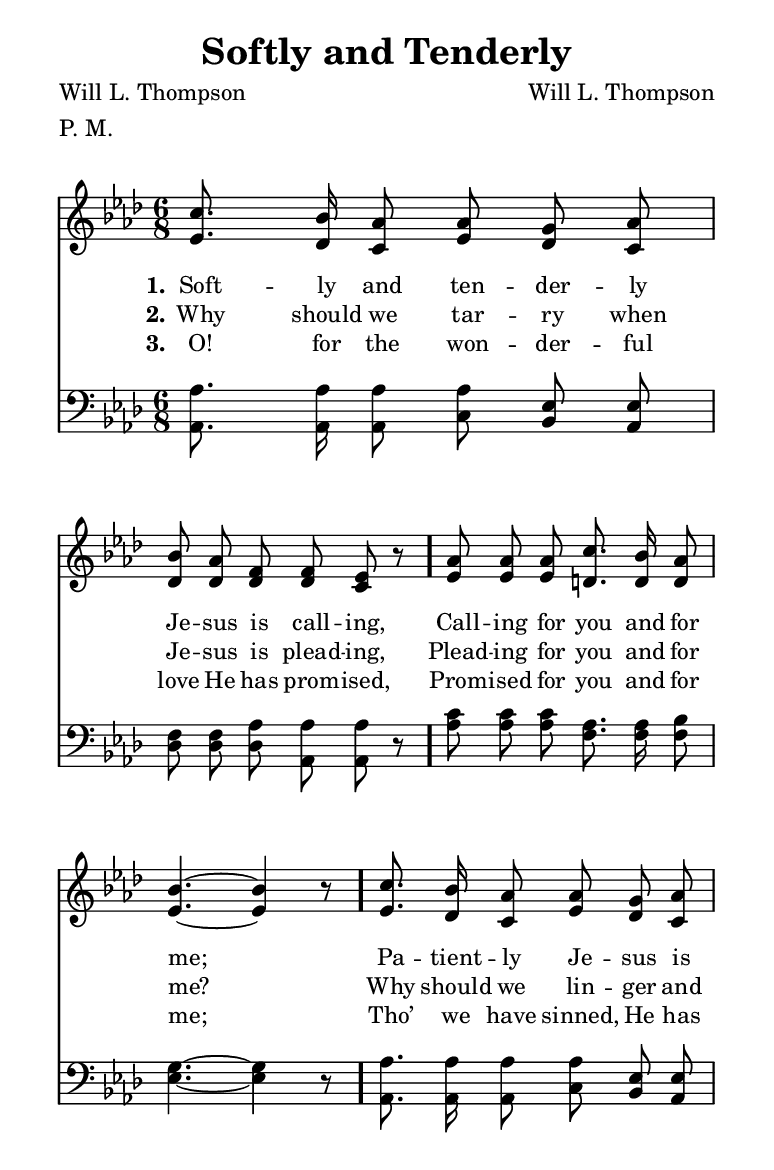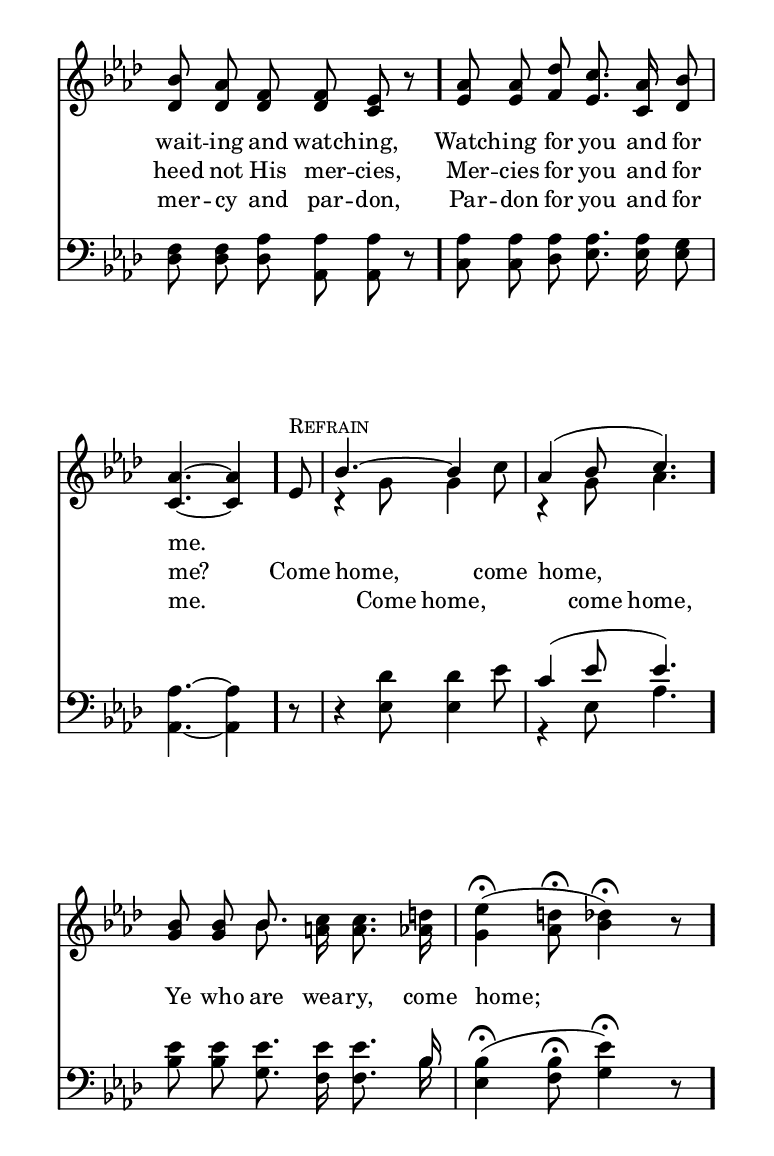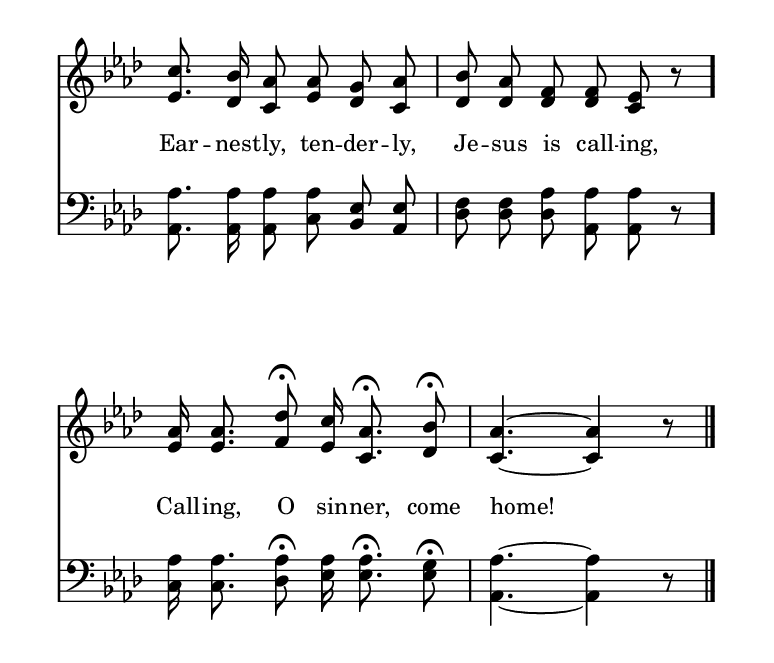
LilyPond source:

\include "common/global.ily"
\paper {
  \include "common/paper.ily"
}

\header{
  hymnnumber = "118"
  title = "Softly and Tenderly"
  tunename = ""
  meter = "P. M."
  poet = "Will L. Thompson"
  composer = "Will L. Thompson"
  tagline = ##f
}

ta = { \tempo 8=120 }
tb = { \tempo 8=60 }

global = {
  \include "common/overrides.ily"
  \override Staff.TimeSignature.style = #'numbered
  \time 6/8
  \override Score.MetronomeMark.transparent = ##t % hide all fermata changes too
  \ta
  \key aes \major
  \autoBeamOff
}

patternA = { c8. bes16 aes8 aes g aes | bes aes f f ees c | }
patternB = { aes8 aes aes c8. bes16 aes8 | bes4. ~ bes4 c8 | }
patternC = { aes8 aes des c8. aes16 bes8 | aes4. ~ aes4 }

notesSoprano = {
\global
\relative c'' {

  c8. bes16 aes8 aes g aes | bes aes f f ees r |
  aes8 aes aes c8. bes16 aes8 | bes4. ~ bes4 r8 |
  c8. bes16 aes8 aes g aes | bes aes f f ees r |
  aes8 aes des c8. aes16 bes8 | aes4. ~ aes4

  \eogbreak
  << s^\markup { \small \caps "Refrain" }
  { ees8 | bes'4. ~ bes4 c8 | aes4( bes8 c4.) } >>
  bes8 bes bes8. c16 c8. d16 | \tb ees4( \fermata d8 \fermata des4) \fermata r8 |
  \ta c8. bes16 aes8 aes g aes | bes aes f f ees r |
  aes16 aes8. \tb des8 \fermata \ta c16 \tb aes8. \fermata bes8 \fermata \ta | aes4. ~ aes4 r8 |

  \bar "|."

}
}

notesAlto = {
\global
\relative e' {

  \changePitch \patternA { ees des c ees des c | des des des des c r }
  \changePitch \patternB { ees ees ees d d d | ees ees r }
  \changePitch \patternA { ees des c ees des c | des des des des c r }
  \changePitch \patternC { ees ees f ees c des | c c }

  r8 | r4 g'8 g4 r8 | r4 g8 aes4. |
  g8 g bes8. a16 a8. aes16 | g4( aes8 bes4) r8 |
  \changePitch \patternA { ees, des c ees des c | des des des des c r }
  ees16 ees8. f8 ees16 c8. des8 | c4. ~ c4 r8 |

}
}

notesTenor = {
\global
\relative a {

  \changePitch \patternA { aes aes aes aes ees ees | f f aes aes aes r }
  \changePitch \patternB { c c c aes aes bes | g g r }
  \changePitch \patternA { aes aes aes aes ees ees | f f aes aes aes r }
  \changePitch \patternC { aes aes aes aes aes g | aes aes }

  r8 | r4 des8 des4 ees8 | c4( ees8 ees4.) |
  ees8 ees ees8. ees16 ees8. bes16 | bes4( bes8 ees4) r8 |
  \changePitch \patternA { aes, aes aes aes ees ees | f f aes aes aes r }
  aes16 aes8. aes8 aes16 aes8. g8 | aes4. ~ aes4 r8

}
}

notesBass = {
\global
\relative f, {

  \changePitch \patternA { aes aes aes c bes aes | des des des aes aes r }
  \changePitch \patternB { aes' aes aes f f f | ees ees r }
  \changePitch \patternA { aes, aes aes c bes aes | des des des aes aes r }
  \changePitch \patternC { c c des ees ees ees | aes, aes }

  r8 | r4 ees'8 ees4 r8 | r4 ees8 aes4. |
  bes8 bes g8. f16 f8. bes16 | ees,4( \fermata f8 \fermata g4) \fermata r8 |
  \changePitch \patternA { aes, aes aes c bes aes | des des des aes aes r }
  c16 c8. des8 \fermata ees16 ees8. \fermata ees8 \fermata | aes,4. ~ aes4 r8

}
}

Refrain = \lyricmode {

Come home, come home, \bar "."
Ye who are wea -- ry, come home; \bar "."
Ear -- nest -- ly, ten -- der -- ly, Je -- sus is call -- ing, \bar "."
Call -- ing, O sin -- ner, come home! \bar "."

}

wordsA = \lyricmode {
\set stanza = "1."

Soft -- ly and ten -- der -- ly Je -- sus is call -- ing, \bar "."
Call -- ing for you and for me; \bar "."
Pa -- tient -- ly Je -- sus is wait -- ing and watch -- ing, \bar "."
Watch -- ing for you and for me. \bar "."

}

wordsB = \lyricmode {
\set stanza = "2."

Why should we tar -- ry when Je -- sus is plead -- ing,
Plead -- ing for you and for me?
Why should we lin -- ger and heed not His mer -- cies,
Mer -- cies for you and for me?

\Refrain

}

wordsC = \lyricmode {
\set stanza = "3."

O! for the won -- der -- ful love He has prom -- ised,
Prom -- ised for you and for me;
Tho’ we have sinned, He has mer -- cy and par -- don,
Par -- don for you and for me.

}

underWords = \lyricmode {

{ \repeat unfold 36 { \skip 4 } }
Come home, come home,

}

\score {
  \context ChoirStaff <<
    \context Staff = upper <<
      \set ChoirStaff.systemStartDelimiter = #'SystemStartBar
      \set ChoirStaff.printPartCombineTexts = ##f
      \partcombine #'(2 . 9) \notesSoprano \notesAlto
      \context NullVoice = sopranos { \voiceOne << \notesSoprano >> }
      \context NullVoice = altos { \voiceTwo << \notesAlto >> }
      \context Lyrics = one   \lyricsto sopranos \wordsA
      \context Lyrics = two   \lyricsto sopranos \wordsB
      \context Lyrics = three \lyricsto sopranos \wordsC
      \context Lyrics = three \lyricsto altos \underWords
    >>
    \context Staff = men <<
      \clef bass
      \set ChoirStaff.printPartCombineTexts = ##f
      \partcombine #'(2 . 9) \notesTenor \notesBass
      \context NullVoice = tenors { \voiceOne << \notesTenor >> }
      \context NullVoice = basses { \voiceTwo << \notesBass >> }
    >>
  >>
  \layout {
    \include "common/layout.ily"
  }
  \midi{
    \include "common/midi.ily"
  }
}

\version "2.19.49"  % necessary for upgrading to future LilyPond versions.

% vi:set et ts=2 sw=2 ai nocindent syntax=lilypond:
